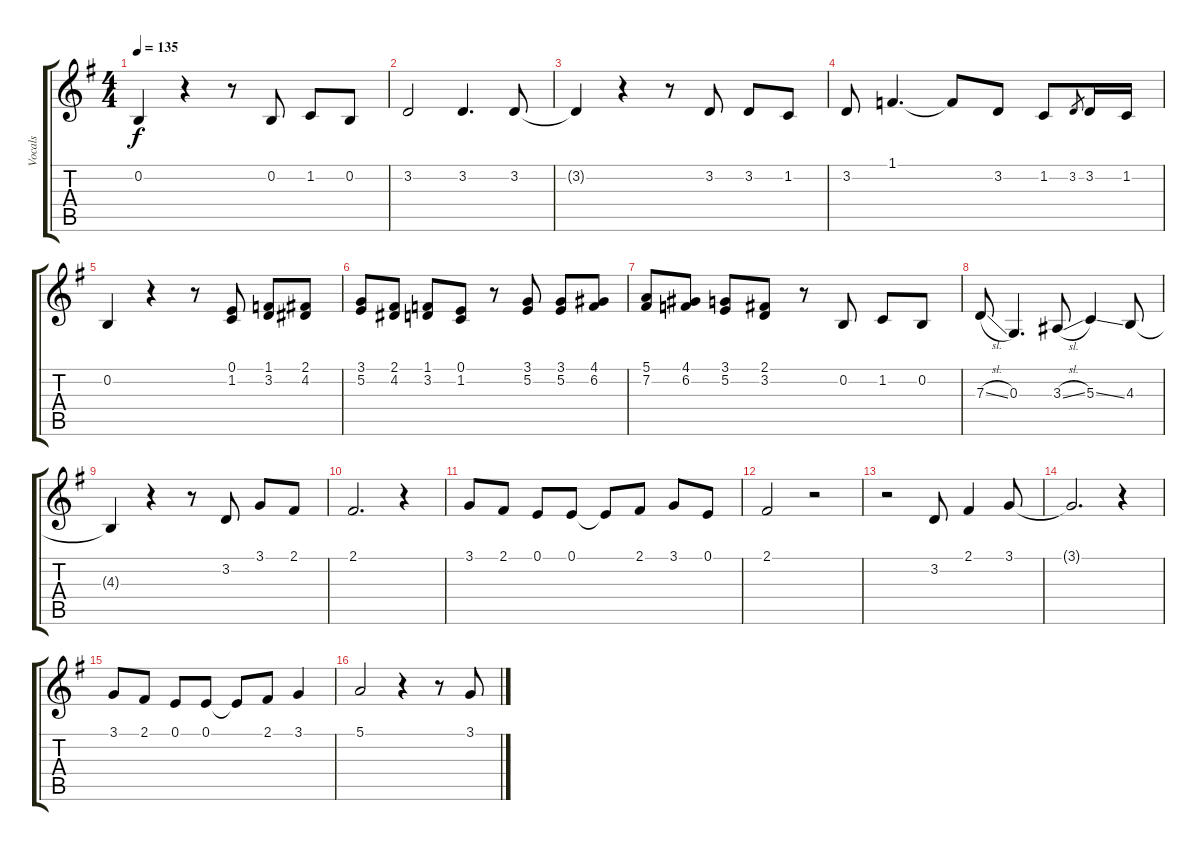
\track ("Vocals" "Vocals") {instrument acousticgrandpiano}
\staff {score tabs}
\tuning (E4 B3 G3 D3 A2 E2) {hide}
\ts (4 4)
\tempo 135
\clef g2
\ks g
0.2.4{dy f} r.4 r.8 0.2.8 1.2.8 0.2.8 |
3.2.2 3.2.4{d} 3.2.8 |
3.2{t}.4 r.4 r.8 3.2.8 3.2.8 1.2.8 |
3.2.8 1.1.4{d} 1.1{t}.8 3.2.8 1.2.8 3.2.8{gr} 3.2.16 1.2.16 |
0.2.4 r.4 r.8 (0.1 1.2).8 (1.1 3.2).8 (2.1 4.2).8 |
(3.1 5.2).8 (2.1 4.2).8 (1.1 3.2).8 (0.1 1.2).8 r.8 (3.1 5.2).8 (3.1 5.2).8 (4.1 6.2).8 |
(5.1 7.2).8 (4.1 6.2).8 (3.1 5.2).8 (2.1 3.2).8 r.8 0.2.8 1.2.8 0.2.8 |
7.3{sl}.8 0.3.4{d} 3.3{sl}.8 5.3{ss}.4 4.3.8 |
4.3{t}.4 r.4 r.8 3.2.8 3.1.8 2.1.8 |
2.1.2{d} r.4 |
3.1.8 2.1.8 0.1.8 0.1.8 0.1{t}.8 2.1.8 3.1.8 0.1.8 |
2.1.2 r.2 |
r.2 3.2.8 2.1.4 3.1.8 |
3.1{t}.2{d} r.4 |
3.1.8 2.1.8 0.1.8 0.1.8 0.1{t}.8 2.1.8 3.1.4 |
5.1.2 r.4 r.8 3.1{sl}.8
